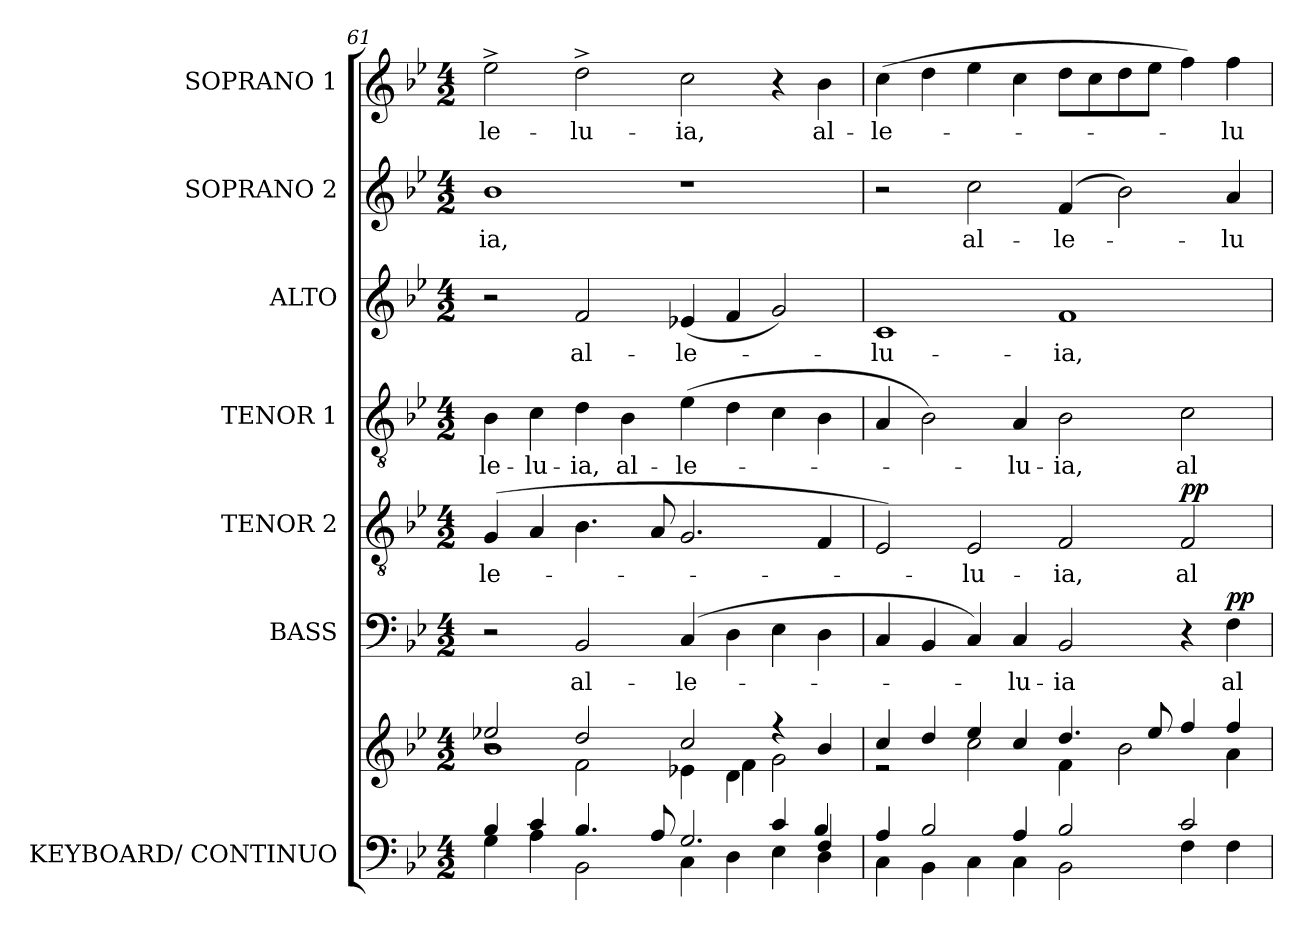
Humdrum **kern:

**kern	**kern	**kern	**text	**dynam	**kern	**text	**dynam	**kern	**text	**kern	**text	**kern	**text	**kern	**text
*part7	*part7	*part6	*part6	*part6	*part5	*part5	*part5	*part4	*part4	*part3	*part3	*part2	*part2	*part1	*part1
*staff8	*staff7	*staff6	*staff6	*staff6	*staff5	*staff5	*staff5	*staff4	*staff4	*staff3	*staff3	*staff2	*staff2	*staff1	*staff1
*I"KEYBOARD/ CONTINUO	*	*I"BASS	*	*	*I"TENOR 2	*	*	*I"TENOR 1	*	*I"ALTO	*	*I"SOPRANO 2	*	*I"SOPRANO 1	*
*I'Kbd.	*	*I'B.	*	*	*I'T2.	*	*	*I'T1.	*	*I'A.	*	*I'S2.	*	*I'S1.	*
*clefF4	*clefG2	*clefF4	*	*	*clefGv2	*	*	*clefGv2	*	*clefG2	*	*clefG2	*	*clefG2	*
*	*	*	*	*	*ITrd7c12	*	*	*ITrd7c12	*	*	*	*	*	*	*
*k[b-e-]	*k[b-e-]	*k[b-e-]	*	*	*k[b-e-]	*	*	*k[b-e-]	*	*k[b-e-]	*	*k[b-e-]	*	*k[b-e-]	*
*B-:	*B-:	*B-:	*	*	*B-:	*	*	*B-:	*	*B-:	*	*B-:	*	*B-:	*
*M4/2	*M4/2	*M4/2	*	*	*M4/2	*	*	*M4/2	*	*M4/2	*	*M4/2	*	*M4/2	*
=61	=61	=61	=61	=61	=61	=61	=61	=61	=61	=61	=61	=61	=61	=61	=61
*^	*^	*	*	*	*	*	*	*	*	*	*	*	*	*	*
*	*^	*	*^	*	*	*	*	*	*	*	*	*	*	*	*	*	*
!	!	!	!	!	!	!	!	!	!	!LO:LY:b:color=#000000	!	!	!	!	!	!	!	!	!
!	!	!	!	!	!	!	!	!	!	!	!	!	!LO:LY:b:color=#000000	!	!	!	!	!	!
!	!	!	!	!	!	!	!	!	!	!	!	!	!	!	!	!	!LO:LY:b:color=#000000	!	!
!	!	!	!	!	!	!	!	!	!	!	!	!	!	!	!	!	!	!	!LO:LY:b:color=#000000
4B-i/	4Gi\	1ryy	2ee-Xi/	2r	1b-i	2r	.	.	(4GGi/	-le-	.	4BB-i\	-le-	2r	.	1b-i	-ia,	2ee-^i\	-le-
!	!	!	!	!	!	!	!	!	!	!	!	!	!LO:LY:b:color=#000000	!	!	!	!	!	!
4ci/	4Ai\	.	.	.	.	.	.	.	4AAi/	.	.	4Ci\	-lu-	.	.	.	.	.	.
!	!	!	!	!	!	!	!LO:LY:b:color=#000000	!	!	!	!	!	!	!	!	!	!	!	!
!	!	!	!	!	!	!	!	!	!	!	!	!	!LO:LY:b:color=#000000	!	!	!	!	!	!
!	!	!	!	!	!	!	!	!	!	!	!	!	!	!	!LO:LY:b:color=#000000	!	!	!	!
!	!	!	!	!	!	!	!	!	!	!	!	!	!	!	!	!	!	!	!LO:LY:b:color=#000000
4.B-i/	2BB-i\	.	2ddi/	2fi\	.	2BB-i/	al-	.	4.BB-i\	.	.	4Di\	-ia,	2fi/	al-	.	.	2dd^i\	-lu-
!	!	!	!	!	!	!	!	!	!	!	!	!	!LO:LY:b:color=#000000	!	!	!	!	!	!
.	.	.	.	.	.	.	.	.	.	.	.	4BB-i\	al-	.	.	.	.	.	.
8Ai/	.	.	.	.	.	.	.	.	8AAi/	.	.	.	.	.	.	.	.	.	.
!	!	!	!	!	!	!	!LO:LY:b:color=#000000	!	!	!	!	!	!	!	!	!	!	!	!
!	!	!	!	!	!	!	!	!	!	!	!	!	!LO:LY:b:color=#000000	!	!	!	!	!	!
!	!	!	!	!	!	!	!	!	!	!	!	!	!	!	!LO:LY:b:color=#000000	!	!	!	!
!	!	!	!	!	!	!	!	!	!	!	!	!	!	!	!	!	!	!	!LO:LY:b:color=#000000
2.Gi/	4Ci\	2ryy	2cci/	4e-Xi\	4ryy	(4Ci/	-le-	.	2.GGi/	.	.	(4E-i\	-le-	(4e-Xi/	-le-	1r	.	2cci\	-ia,
.	4Di\	.	.	4di\	4fi\	4Di\	.	.	.	.	.	4Di\	.	4fi/	.	.	.	.	.
.	4E-i\	4ci/	4r	2gi\	2ryy	4E-i\	.	.	.	.	.	4Ci\	.	2gi/)	.	.	.	4r	.
!	!	!	!	!	!	!	!	!	!	!	!	!	!	!	!	!	!	!	!LO:LY:b:color=#000000
4Fi/	4Di\	4B-i/	4b-i/	.	.	4Di\	.	.	4FFi/	.	.	4BB-i\	.	.	.	.	.	4b-i\	al-
*	*v	*v	*	*	*	*	*	*	*	*	*	*	*	*	*	*	*	*	*
*	*	*	*v	*v	*	*	*	*	*	*	*	*	*	*	*	*	*	*
=62	=62	=62	=62	=62	=62	=62	=62	=62	=62	=62	=62	=62	=62	=62	=62	=62	=62
*	*^	*	*	*	*	*	*	*	*	*	*	*	*	*	*	*	*
!	!	!	!	!	!	!	!	!	!	!	!	!	!	!LO:LY:b:color=#000000	!	!	!	!
*	*v	*v	*	*	*	*	*	*	*	*	*	*	*	*	*	*	*	*
*	*^	*	*	*	*	*	*	*	*	*	*	*	*	*	*	*	*
!	!	!	!	!	!	!	!	!	!	!	!	!	!	!	!	!	!	!LO:LY:b:color=#000000
*	*v	*v	*	*	*	*	*	*	*	*	*	*	*	*	*	*	*	*
4Ai/	4Ci\	4cci/	2r	4Ci/	.	.	2EE-i/)	.	.	4AAi/	.	1ci	-lu-	2r	.	(4cci\	-le-
2B-i/	4BB-i\	4ddi/	.	4BB-i/	.	.	.	.	.	2BB-i\)	.	.	.	.	.	4ddi\	.
!	!	!	!	!	!	!	!	!LO:LY:b:color=#000000	!	!	!	!	!	!	!	!	!
!	!	!	!	!	!	!	!	!	!	!	!	!	!	!	!LO:LY:b:color=#000000	!	!
.	4Ci\	4ee-i/	2cci\	4Ci/)	.	.	2EE-i/	-lu-	.	.	.	.	.	2cci\	al-	4ee-i\	.
!	!	!	!	!	!LO:LY:b:color=#000000	!	!	!	!	!	!	!	!	!	!	!	!
!	!	!	!	!	!	!	!	!	!	!	!LO:LY:b:color=#000000	!	!	!	!	!	!
4Ai/	4Ci\	4cci/	.	4Ci/	-lu-	.	.	.	.	4AAi/	-lu-	.	.	.	.	4cci\	.
!	!	!	!	!	!LO:LY:b:color=#000000	!	!	!	!	!	!	!	!	!	!	!	!
!	!	!	!	!	!	!	!	!LO:LY:b:color=#000000	!	!	!	!	!	!	!	!	!
!	!	!	!	!	!	!	!	!	!	!	!LO:LY:b:color=#000000	!	!	!	!	!	!
!	!	!	!	!	!	!	!	!	!	!	!	!	!LO:LY:b:color=#000000	!	!	!	!
!	!	!	!	!	!	!	!	!	!	!	!	!	!	!	!LO:LY:b:color=#000000	!	!
2B-i/	2BB-i\	4.ddi/	4fi\	2BB-i/	-ia	.	2FFi/	-ia,	.	2BB-i\	-ia,	1fi	-ia,	(4fi/	-le-	8ddi\L	.
.	.	.	.	.	.	.	.	.	.	.	.	.	.	.	.	8cci\	.
.	.	.	2b-i\	.	.	.	.	.	.	.	.	.	.	2b-i\)	.	8ddi\	.
.	.	8ee-i/	.	.	.	.	.	.	.	.	.	.	.	.	.	8ee-i\J	.
!	!	!	!	!	!	!	!	!LO:LY:b:color=#000000	!	!	!	!	!	!	!	!	!
!	!	!	!	!	!	!	!	!	!	!	!LO:LY:b:color=#000000	!	!	!	!	!	!
2ci/	4Fi\	4ffi/	.	4r	.	.	2FFi/	al-	pp	2Ci\	al-	.	.	.	.	4ffi\)	.
!	!	!	!	!	!LO:LY:b:color=#000000	!	!	!	!	!	!	!	!	!	!	!	!
!	!	!	!	!	!	!	!	!	!	!	!	!	!	!	!LO:LY:b:color=#000000	!	!
!	!	!	!	!	!	!	!	!	!	!	!	!	!	!	!	!	!LO:LY:b:color=#000000
.	4Fi\	4ffi/	4ai\	4Fi\	al-	pp	.	.	.	.	.	.	.	4ai/	-lu-	4ffi\	-lu-
*v	*v	*	*	*	*	*	*	*	*	*	*	*	*	*	*	*	*
*	*v	*v	*	*	*	*	*	*	*	*	*	*	*	*	*	*
=	=	=	=	=	=	=	=	=	=	=	=	=	=	=	=
*-	*-	*-	*-	*-	*-	*-	*-	*-	*-	*-	*-	*-	*-	*-	*-
